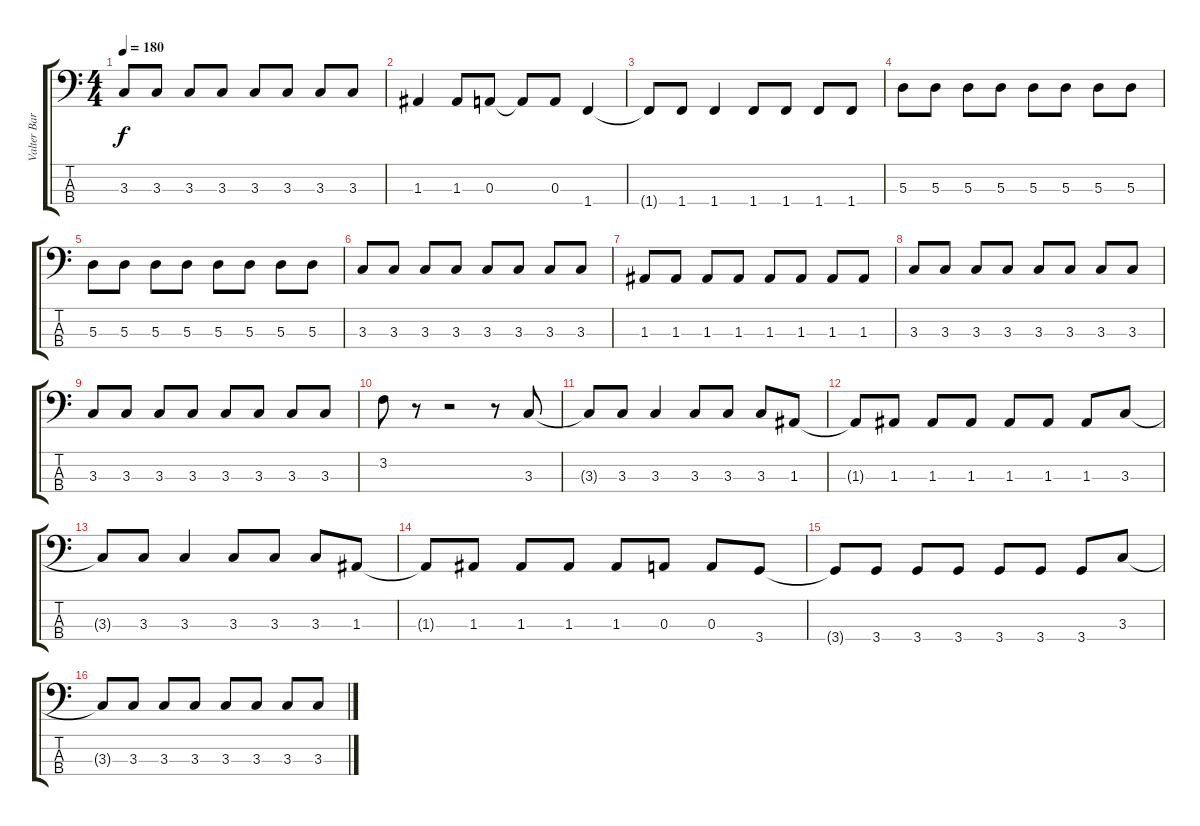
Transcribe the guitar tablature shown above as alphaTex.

\track ("Valter Barros" "Valter Bar") {instrument electricbasspick}
\staff {score tabs}
\tuning (G2 D2 A1 E1) {hide}
\ts (4 4)
\tempo 180
\clef f4
\ks c
3.3.8{dy f} 3.3.8 3.3.8 3.3.8 3.3.8 3.3.8 3.3.8 3.3.8 |
1.3.4 1.3.8 0.3.8 0.3{t}.8 0.3.8 1.4.4 |
1.4{t}.8 1.4.8 1.4.4 1.4.8 1.4.8 1.4.8 1.4.8 |
5.3.8 5.3.8 5.3.8 5.3.8 5.3.8 5.3.8 5.3.8 5.3.8 |
5.3.8 5.3.8 5.3.8 5.3.8 5.3.8 5.3.8 5.3.8 5.3.8 |
3.3.8 3.3.8 3.3.8 3.3.8 3.3.8 3.3.8 3.3.8 3.3.8 |
1.3.8 1.3.8 1.3.8 1.3.8 1.3.8 1.3.8 1.3.8 1.3.8 |
3.3.8 3.3.8 3.3.8 3.3.8 3.3.8 3.3.8 3.3.8 3.3.8 |
3.3.8 3.3.8 3.3.8 3.3.8 3.3.8 3.3.8 3.3.8 3.3.8 |
3.2.8 r.8 r.2 r.8 3.3.8 |
3.3{t}.8 3.3.8 3.3.4 3.3.8 3.3.8 3.3.8 1.3.8 |
1.3{t}.8 1.3.8 1.3.8 1.3.8 1.3.8 1.3.8 1.3.8 3.3.8 |
3.3{t}.8 3.3.8 3.3.4 3.3.8 3.3.8 3.3.8 1.3.8 |
1.3{t}.8 1.3.8 1.3.8 1.3.8 1.3.8 0.3.8 0.3.8 3.4.8 |
3.4{t}.8 3.4.8 3.4.8 3.4.8 3.4.8 3.4.8 3.4.8 3.3.8 |
3.3{t}.8 3.3.8 3.3.8 3.3.8 3.3.8 3.3.8 3.3.8 3.3.8
